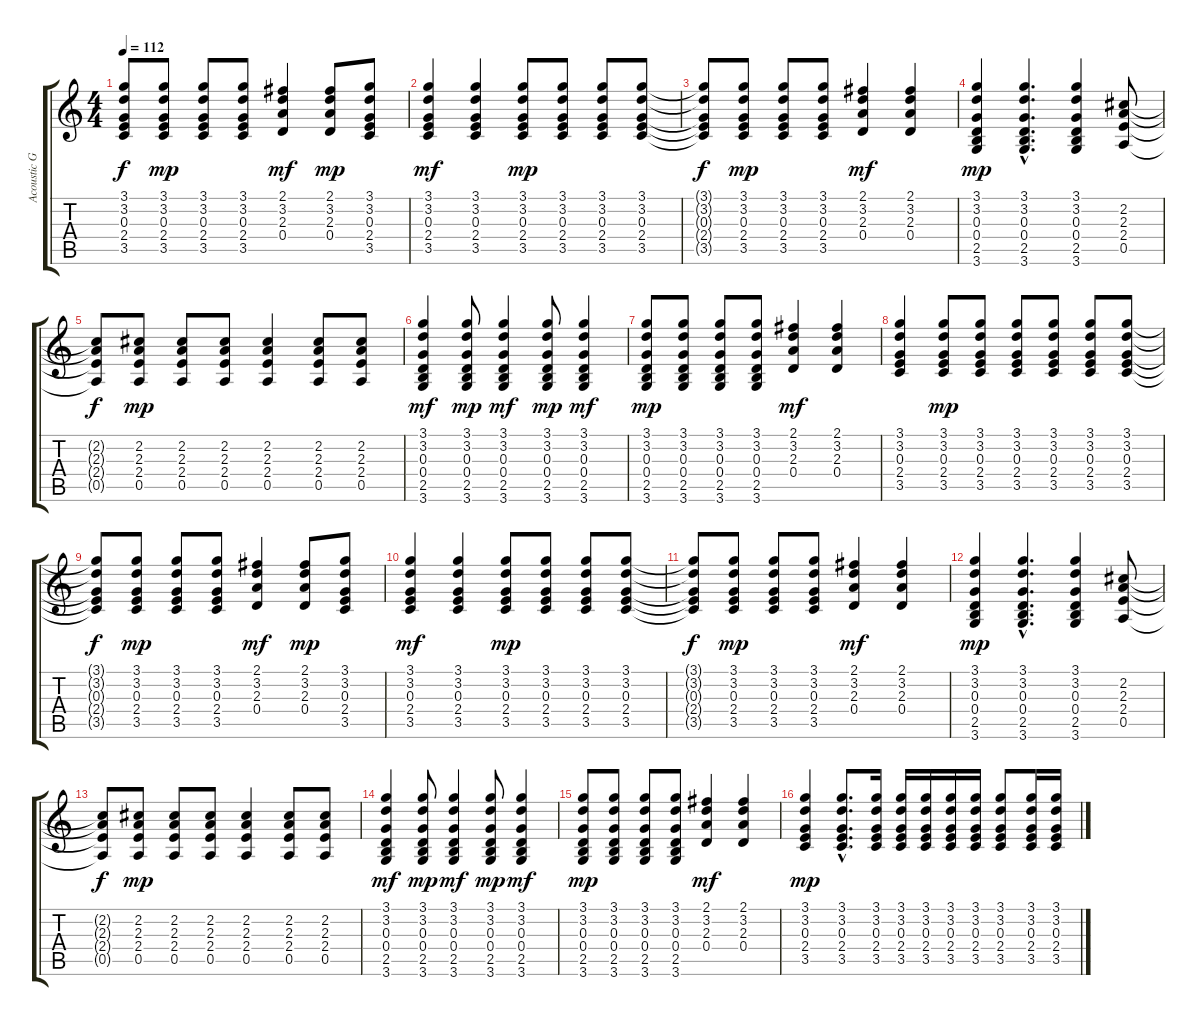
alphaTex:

\track ("Acoustic Guitar" "Acoustic G") {instrument acousticguitarsteel}
\staff {score tabs}
\tuning (E4 B3 G3 D3 A2 E2) {hide}
\ts (4 4)
\tempo 112
\clef g2
\ks c
(3.1{t} 3.2{t} 0.3{t} 2.4{t} 3.5{t}).8{dy f} (3.1 3.2 0.3 2.4 3.5).8{dy mp} (3.1 3.2 0.3 2.4 3.5).8 (3.1 3.2 0.3 2.4 3.5).8 (2.1 3.2 2.3 0.4).4{dy mf} (2.1 3.2 2.3 0.4).8{dy mp} (3.1 3.2 0.3 2.4 3.5).8 |
(3.1 3.2 0.3 2.4 3.5).4{dy mf} (3.1 3.2 0.3 2.4 3.5).4 (3.1 3.2 0.3 2.4 3.5).8{dy mp} (3.1 3.2 0.3 2.4 3.5).8 (3.1 3.2 0.3 2.4 3.5).8 (3.1 3.2 0.3 2.4 3.5).8 |
(3.1{t} 3.2{t} 0.3{t} 2.4{t} 3.5{t}).8{dy f} (3.1 3.2 0.3 2.4 3.5).8{dy mp} (3.1 3.2 0.3 2.4 3.5).8 (3.1 3.2 0.3 2.4 3.5).8 (2.1 3.2 2.3 0.4).4{dy mf} (2.1 3.2 2.3 0.4).4 |
(3.1 3.2 0.3 0.4 2.5 3.6).4{dy mp} (3.1{hac} 3.2{hac} 0.3{hac} 0.4{hac} 2.5{hac} 3.6{hac}).4{d} (3.1 3.2 0.3 0.4 2.5 3.6).4 (2.2 2.3 2.4 0.5).8 |
(2.2{t} 2.3{t} 2.4{t} 0.5{t}).8{dy f} (2.2 2.3 2.4 0.5).8{dy mp} (2.2 2.3 2.4 0.5).8 (2.2 2.3 2.4 0.5).8 (2.2 2.3 2.4 0.5).4 (2.2 2.3 2.4 0.5).8 (2.2 2.3 2.4 0.5).8 |
(3.1 3.2 0.3 0.4 2.5 3.6).4{dy mf} (3.1 3.2 0.3 0.4 2.5 3.6).8{dy mp} (3.1 3.2 0.3 0.4 2.5 3.6).4{dy mf} (3.1 3.2 0.3 0.4 2.5 3.6).8{dy mp} (3.1 3.2 0.3 0.4 2.5 3.6).4{dy mf} |
(3.1 3.2 0.3 0.4 2.5 3.6).8{dy mp} (3.1 3.2 0.3 0.4 2.5 3.6).8 (3.1 3.2 0.3 0.4 2.5 3.6).8 (3.1 3.2 0.3 0.4 2.5 3.6).8 (2.1 3.2 2.3 0.4).4{dy mf} (2.1 3.2 2.3 0.4).4 |
(3.1 3.2 0.3 2.4 3.5).4 (3.1 3.2 0.3 2.4 3.5).8{dy mp} (3.1 3.2 0.3 2.4 3.5).8 (3.1 3.2 0.3 2.4 3.5).8 (3.1 3.2 0.3 2.4 3.5).8 (3.1 3.2 0.3 2.4 3.5).8 (3.1 3.2 0.3 2.4 3.5).8 |
(3.1{t} 3.2{t} 0.3{t} 2.4{t} 3.5{t}).8{dy f} (3.1 3.2 0.3 2.4 3.5).8{dy mp} (3.1 3.2 0.3 2.4 3.5).8 (3.1 3.2 0.3 2.4 3.5).8 (2.1 3.2 2.3 0.4).4{dy mf} (2.1 3.2 2.3 0.4).8{dy mp} (3.1 3.2 0.3 2.4 3.5).8 |
(3.1 3.2 0.3 2.4 3.5).4{dy mf} (3.1 3.2 0.3 2.4 3.5).4 (3.1 3.2 0.3 2.4 3.5).8{dy mp} (3.1 3.2 0.3 2.4 3.5).8 (3.1 3.2 0.3 2.4 3.5).8 (3.1 3.2 0.3 2.4 3.5).8 |
(3.1{t} 3.2{t} 0.3{t} 2.4{t} 3.5{t}).8{dy f} (3.1 3.2 0.3 2.4 3.5).8{dy mp} (3.1 3.2 0.3 2.4 3.5).8 (3.1 3.2 0.3 2.4 3.5).8 (2.1 3.2 2.3 0.4).4{dy mf} (2.1 3.2 2.3 0.4).4 |
(3.1 3.2 0.3 0.4 2.5 3.6).4{dy mp} (3.1{hac} 3.2{hac} 0.3{hac} 0.4{hac} 2.5{hac} 3.6{hac}).4{d} (3.1 3.2 0.3 0.4 2.5 3.6).4 (2.2 2.3 2.4 0.5).8 |
(2.2{t} 2.3{t} 2.4{t} 0.5{t}).8{dy f} (2.2 2.3 2.4 0.5).8{dy mp} (2.2 2.3 2.4 0.5).8 (2.2 2.3 2.4 0.5).8 (2.2 2.3 2.4 0.5).4 (2.2 2.3 2.4 0.5).8 (2.2 2.3 2.4 0.5).8 |
(3.1 3.2 0.3 0.4 2.5 3.6).4{dy mf} (3.1 3.2 0.3 0.4 2.5 3.6).8{dy mp} (3.1 3.2 0.3 0.4 2.5 3.6).4{dy mf} (3.1 3.2 0.3 0.4 2.5 3.6).8{dy mp} (3.1 3.2 0.3 0.4 2.5 3.6).4{dy mf} |
(3.1 3.2 0.3 0.4 2.5 3.6).8{dy mp} (3.1 3.2 0.3 0.4 2.5 3.6).8 (3.1 3.2 0.3 0.4 2.5 3.6).8 (3.1 3.2 0.3 0.4 2.5 3.6).8 (2.1 3.2 2.3 0.4).4{dy mf} (2.1 3.2 2.3 0.4).4 |
(3.1 3.2 0.3 2.4 3.5).4{dy mp} (3.1{hac} 3.2{hac} 0.3{hac} 2.4{hac} 3.5{hac}).8{d} (3.1 3.2 0.3 2.4 3.5).16 (3.1 3.2 0.3 2.4 3.5).16 (3.1 3.2 0.3 2.4 3.5).16 (3.1 3.2 0.3 2.4 3.5).16 (3.1 3.2 0.3 2.4 3.5).16 (3.1 3.2 0.3 2.4 3.5).8 (3.1 3.2 0.3 2.4 3.5).16 (3.1 3.2 0.3 2.4 3.5).16
